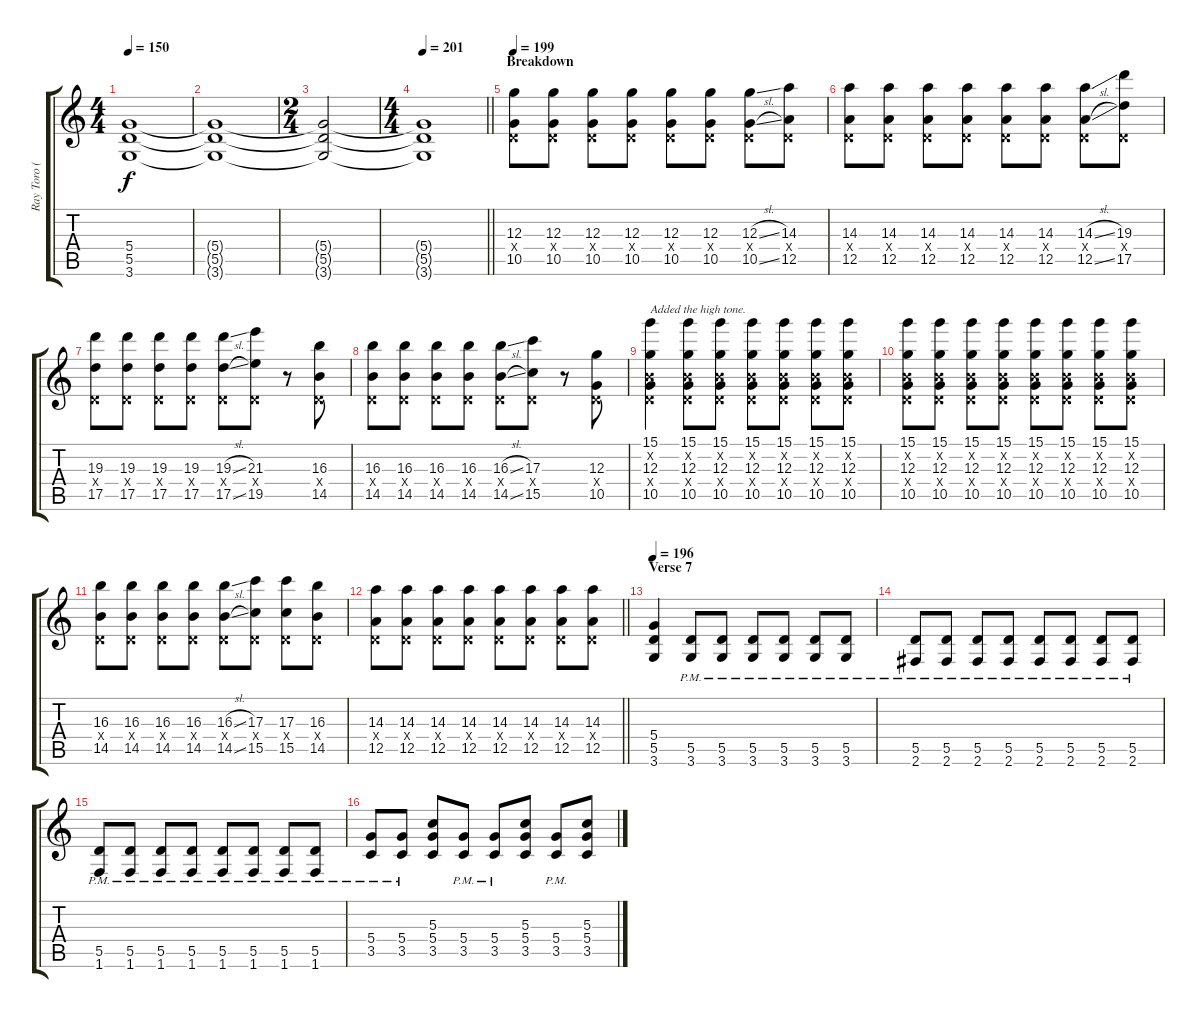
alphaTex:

\track ("Ray Toro (lead guitar)" "Ray Toro (") {instrument electricguitarmuted}
\staff {score tabs}
\tuning (E4 B3 G3 D3 A2 E2) {hide}
\ts (4 4)
\tempo 150
\clef g2
\ks c
(5.4 5.5 3.6).1{dy f volume 5} |
(5.4{t} 5.5{t} 3.6{t}).1 |
\ts (2 4)
(5.4{t} 5.5{t} 3.6{t}).2 |
\ts (4 4)
\tempo 201
\barLineRight lightlight
(5.4{t} 5.5{t} 3.6{t}).1 |
\section ("" "Breakdown")
\tempo 199
(12.3 0.4{x} 10.5).8{volume 14 balance 8} (12.3 0.4{x} 10.5).8 (12.3 0.4{x} 10.5).8 (12.3 0.4{x} 10.5).8 (12.3 0.4{x} 10.5).8 (12.3 0.4{x} 10.5).8 (12.3{sl} 0.4{x} 10.5{sl}).8 (14.3 0.4{x} 12.5).8 |
(14.3 0.4{x} 12.5).8 (14.3 0.4{x} 12.5).8 (14.3 0.4{x} 12.5).8 (14.3 0.4{x} 12.5).8 (14.3 0.4{x} 12.5).8 (14.3 0.4{x} 12.5).8 (14.3{sl} 0.4{x} 12.5{sl}).8 (19.3 0.4{x} 17.5).8 |
(19.3 0.4{x} 17.5).8 (19.3 0.4{x} 17.5).8 (19.3 0.4{x} 17.5).8 (19.3 0.4{x} 17.5).8 (19.3{sl} 0.4{x} 17.5{sl}).8 (21.3 0.4{x} 19.5).8 r.8 (16.3 0.4{x} 14.5).8 |
(16.3 0.4{x} 14.5).8 (16.3 0.4{x} 14.5).8 (16.3 0.4{x} 14.5).8 (16.3 0.4{x} 14.5).8 (16.3{sl} 0.4{x} 14.5{sl}).8 (17.3 0.4{x} 15.5).8 r.8 (12.3 0.4{x} 10.5).8 |
(15.1 0.2{x} 12.3 0.4{x} 10.5).4{txt "Added the high tone."} (15.1 0.2{x} 12.3 0.4{x} 10.5).8 (15.1 0.2{x} 12.3 0.4{x} 10.5).8 (15.1 0.2{x} 12.3 0.4{x} 10.5).8 (15.1 0.2{x} 12.3 0.4{x} 10.5).8 (15.1 0.2{x} 12.3 0.4{x} 10.5).8 (15.1 0.2{x} 12.3 0.4{x} 10.5).8 |
(15.1 0.2{x} 12.3 0.4{x} 10.5).8 (15.1 0.2{x} 12.3 0.4{x} 10.5).8 (15.1 0.2{x} 12.3 0.4{x} 10.5).8 (15.1 0.2{x} 12.3 0.4{x} 10.5).8 (15.1 0.2{x} 12.3 0.4{x} 10.5).8 (15.1 0.2{x} 12.3 0.4{x} 10.5).8 (15.1 0.2{x} 12.3 0.4{x} 10.5).8 (15.1 0.2{x} 12.3 0.4{x} 10.5).8 |
(16.3 0.4{x} 14.5).8 (16.3 0.4{x} 14.5).8 (16.3 0.4{x} 14.5).8 (16.3 0.4{x} 14.5).8 (16.3{sl} 0.4{x} 14.5{sl}).8 (17.3 0.4{x} 15.5).8 (17.3 0.4{x} 15.5).8 (16.3 0.4{x} 14.5).8 |
\barLineRight lightlight
(14.3 0.4{x} 12.5).8 (14.3 0.4{x} 12.5).8 (14.3 0.4{x} 12.5).8 (14.3 0.4{x} 12.5).8 (14.3 0.4{x} 12.5).8 (14.3 0.4{x} 12.5).8 (14.3 0.4{x} 12.5).8 (14.3 0.4{x} 12.5).8 |
\section ("" "Verse 7")
\tempo 196
(5.4 5.5 3.6).4 (5.5{pm} 3.6{pm}).8 (5.5{pm} 3.6{pm}).8 (5.5{pm} 3.6{pm}).8 (5.5{pm} 3.6{pm}).8 (5.5{pm} 3.6{pm}).8 (5.5{pm} 3.6{pm}).8 |
(5.5{pm} 2.6{pm}).8 (5.5{pm} 2.6{pm}).8 (5.5{pm} 2.6{pm}).8 (5.5{pm} 2.6{pm}).8 (5.5{pm} 2.6{pm}).8 (5.5{pm} 2.6{pm}).8 (5.5{pm} 2.6{pm}).8 (5.5{pm} 2.6{pm}).8 |
(5.5{pm} 1.6{pm}).8 (5.5{pm} 1.6{pm}).8 (5.5{pm} 1.6{pm}).8 (5.5{pm} 1.6{pm}).8 (5.5{pm} 1.6{pm}).8 (5.5{pm} 1.6{pm}).8 (5.5{pm} 1.6{pm}).8 (5.5{pm} 1.6{pm}).8 |
(5.4{pm} 3.5{pm}).8 (5.4{pm} 3.5{pm}).8 (5.3 5.4 3.5).8 (5.4{pm} 3.5{pm}).8 (5.4{pm} 3.5{pm}).8 (5.3 5.4 3.5).8 (5.4{pm} 3.5{pm}).8 (5.3 5.4 3.5).8
